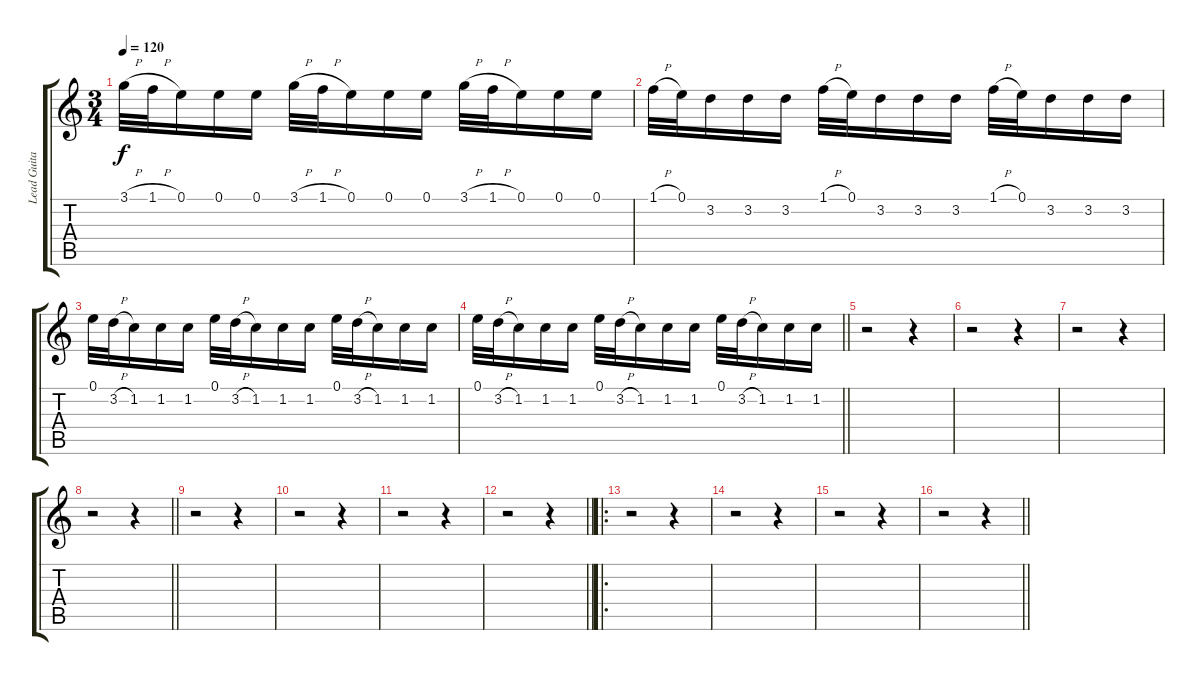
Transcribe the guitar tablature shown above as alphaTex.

\track ("Lead Guitar (Solo)" "Lead Guita") {instrument distortionguitar}
\staff {score tabs}
\tuning (E4 B3 G3 D3 A2 E2) {hide}
\ts (3 4)
\tempo 120
\clef g2
\ks c
3.1{h}.32{dy f} 1.1{h}.32 0.1.16 0.1.16 0.1.16 3.1{h}.32 1.1{h}.32 0.1.16 0.1.16 0.1.16 3.1{h}.32 1.1{h}.32 0.1.16 0.1.16 0.1.16 |
1.1{h}.32 0.1.32 3.2.16 3.2.16 3.2.16 1.1{h}.32 0.1.32 3.2.16 3.2.16 3.2.16 1.1{h}.32 0.1.32 3.2.16 3.2.16 3.2.16 |
0.1.32 3.2{h}.32 1.2.16 1.2.16 1.2.16 0.1.32 3.2{h}.32 1.2.16 1.2.16 1.2.16 0.1.32 3.2{h}.32 1.2.16 1.2.16 1.2.16 |
\barLineRight lightlight
0.1.32 3.2{h}.32 1.2.16 1.2.16 1.2.16 0.1.32 3.2{h}.32 1.2.16 1.2.16 1.2.16 0.1.32 3.2{h}.32 1.2.16 1.2.16 1.2.16 |
r.2 r.4 |
r.2 r.4 |
r.2 r.4 |
\barLineRight lightlight
r.2 r.4 |
r.2 r.4 |
r.2 r.4 |
r.2 r.4 |
\barLineRight lightlight
r.2 r.4 |
\ro
r.2 r.4 |
r.2 r.4 |
r.2 r.4 |
\barLineRight lightlight
r.2 r.4
